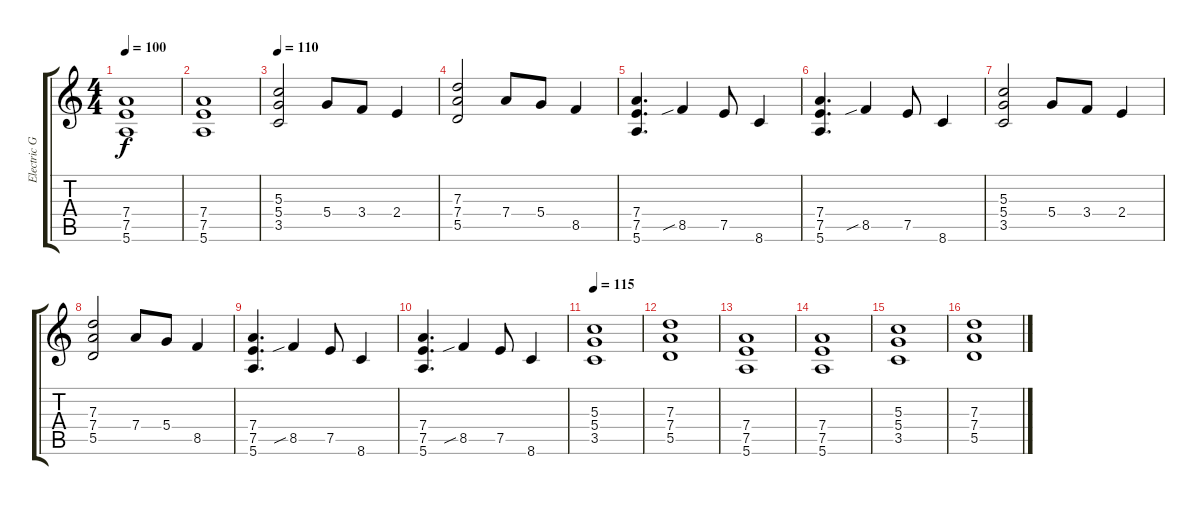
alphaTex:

\track ("Electric G." "Electric G") {instrument distortionguitar}
\staff {score tabs}
\tuning (E4 B3 G3 D3 A2 E2) {hide}
\ts (4 4)
\tempo 100
\clef g2
\ks c
(7.4 7.5 5.6).1{dy f} |
(7.4 7.5 5.6).1 |
\tempo 110
(5.3 5.4 3.5).2 5.4.8 3.4.8 2.4.4 |
(7.3 7.4 5.5).2 7.4.8 5.4.8 8.5.4 |
(7.4 7.5 5.6).4{d} 8.5{sib}.4 7.5.8 8.6.4 |
(7.4 7.5 5.6).4{d} 8.5{sib}.4 7.5.8 8.6.4 |
(5.3 5.4 3.5).2 5.4.8 3.4.8 2.4.4 |
(7.3 7.4 5.5).2 7.4.8 5.4.8 8.5.4 |
(7.4 7.5 5.6).4{d} 8.5{sib}.4 7.5.8 8.6.4 |
(7.4 7.5 5.6).4{d} 8.5{sib}.4 7.5.8 8.6.4 |
\tempo 115
(5.3 5.4 3.5).1 |
(7.3 7.4 5.5).1 |
(7.4 7.5 5.6).1 |
(7.4 7.5 5.6).1 |
(5.3 5.4 3.5).1 |
(7.3 7.4 5.5).1
